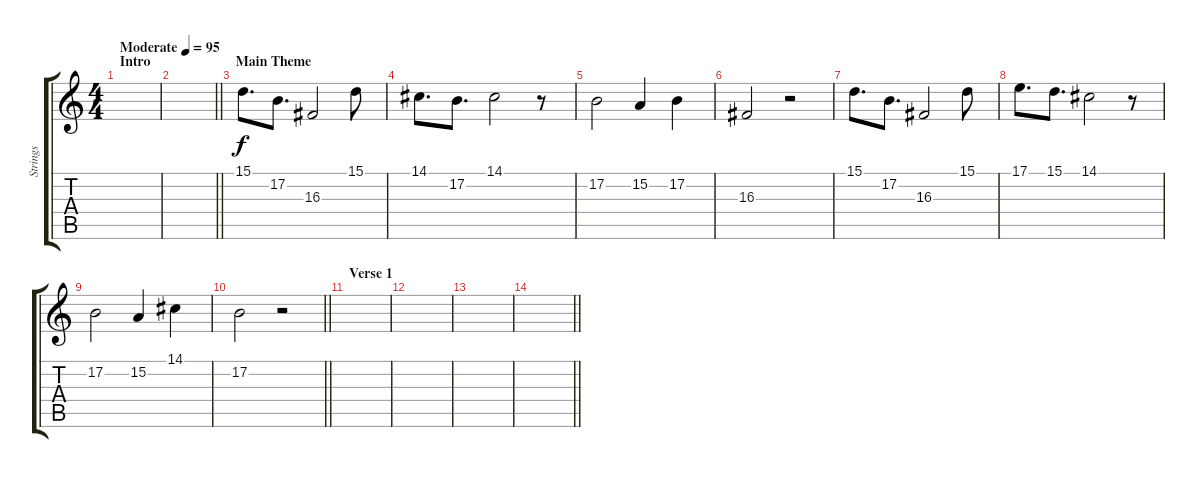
\track ("Strings" "Strings") {instrument stringensemble1}
\staff {score tabs}
\tuning (B3 Gb3 D3 A2 E2 B1) {hide}
\ts (4 4)
\section ("" "Intro")
\tempo (95 "Moderate")
\clef g2
\ks c
|
\barLineRight lightlight
|
\section ("" "Main Theme")
15.1.8{d} 17.2.8{d} 16.3.2 15.1.8 |
14.1.8{d} 17.2.8{d} 14.1.2 r.8 |
17.2.2 15.2.4 17.2.4 |
16.3.2 r.2 |
15.1.8{d} 17.2.8{d} 16.3.2 15.1.8 |
17.1.8{d} 15.1.8{d} 14.1.2 r.8 |
17.2.2 15.2.4 14.1.4 |
\barLineRight lightlight
17.2.2 r.2 |
\section ("" "Verse 1")
|
|
|
\barLineRight lightlight
